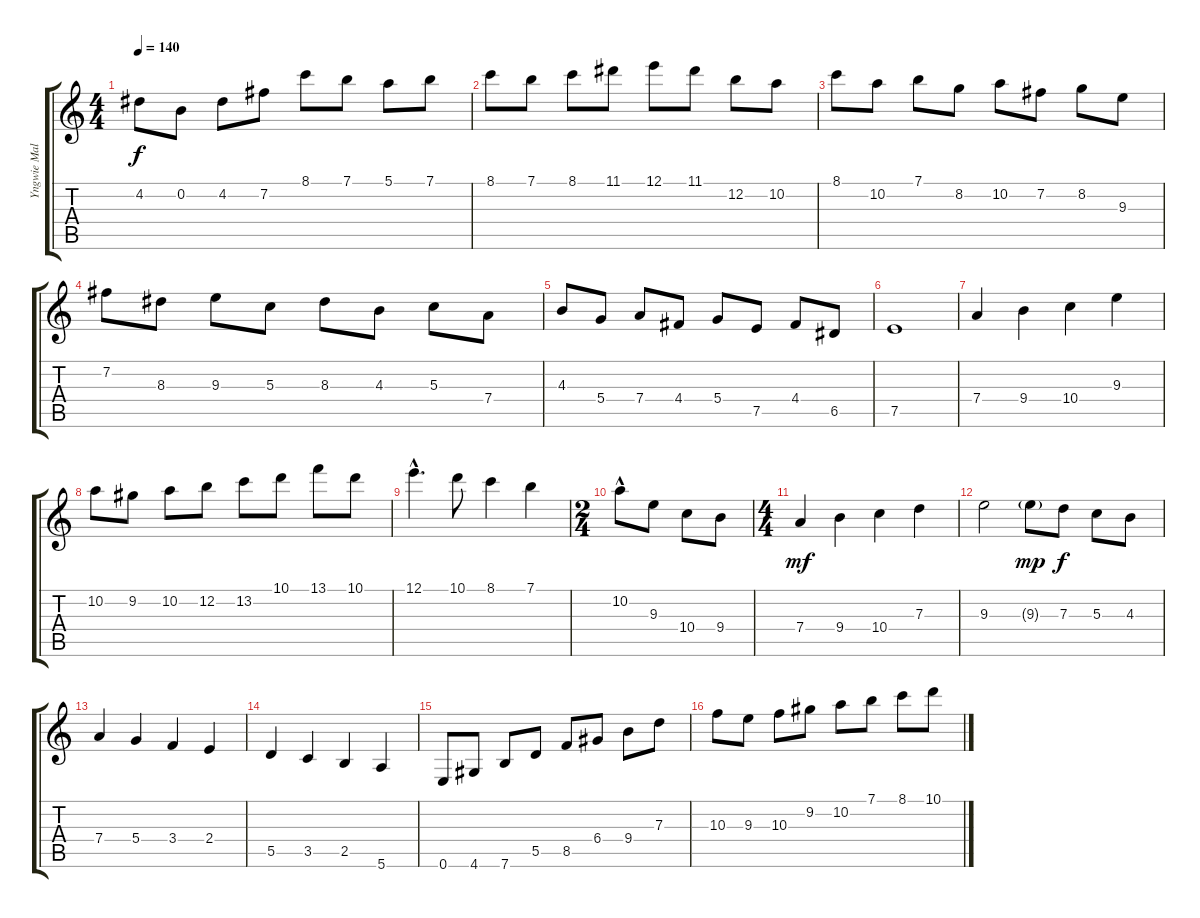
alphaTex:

\track ("Yngwie Malmsteen" "Yngwie Mal") {instrument distortionguitar}
\staff {score tabs}
\tuning (E4 B3 G3 D3 A2 E2) {hide}
\ts (4 4)
\tempo 140
\clef g2
\ks c
4.2.8{dy f} 0.2.8 4.2.8 7.2.8 8.1.8 7.1.8 5.1.8 7.1.8 |
8.1.8 7.1.8 8.1.8 11.1.8 12.1.8 11.1.8 12.2.8 10.2.8 |
8.1.8 10.2.8 7.1.8 8.2.8 10.2.8 7.2.8 8.2.8 9.3.8 |
7.2.8 8.3.8 9.3.8 5.3.8 8.3.8 4.3.8 5.3.8 7.4.8 |
4.3.8 5.4.8 7.4.8 4.4.8 5.4.8 7.5.8 4.4.8 6.5.8 |
7.5.1 |
7.4.4 9.4.4 10.4.4 9.3.4 |
10.2.8 9.2.8 10.2.8 12.2.8 13.2.8 10.1.8 13.1.8 10.1.8 |
12.1{hac}.4{d} 10.1.8 8.1.4 7.1.4 |
\ts (2 4)
10.2{hac}.8 9.3.8 10.4.8 9.4.8 |
\ts (4 4)
7.4.4{dy mf} 9.4.4 10.4.4 7.3.4 |
9.3.2 9.3{g}.8{dy mp} 7.3.8{dy f} 5.3.8 4.3.8 |
7.4.4 5.4.4 3.4.4 2.4.4 |
5.5.4 3.5.4 2.5.4 5.6.4 |
0.6.8 4.6.8 7.6.8 5.5.8 8.5.8 6.4.8 9.4.8 7.3.8 |
10.3.8 9.3.8 10.3.8 9.2.8 10.2.8 7.1.8 8.1.8 10.1.8
